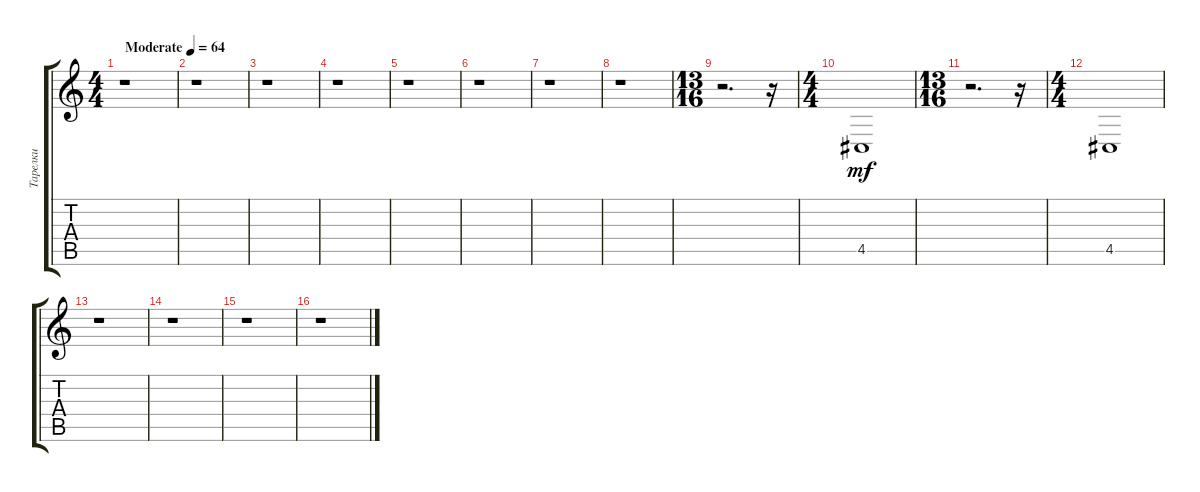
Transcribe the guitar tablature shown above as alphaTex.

\track ("Тарелки" "Тарелки") {instrument acousticgrandpiano}
\staff {score tabs}
\tuning (E4 B3 G3 D3 A2 E2) {hide}
\ts (4 4)
\tempo (64 "Moderate")
\clef g2
\ks c
r.1{dy mf instrument acousticgrandpiano} |
r.1 |
r.1 |
r.1 |
r.1 |
r.1 |
r.1 |
r.1 |
\ts (13 16)
r.2{d} r.16 |
\ts (4 4)
4.5.1 |
\ts (13 16)
r.2{d} r.16 |
\ts (4 4)
4.5.1 |
r.1 |
r.1 |
r.1 |
r.1
